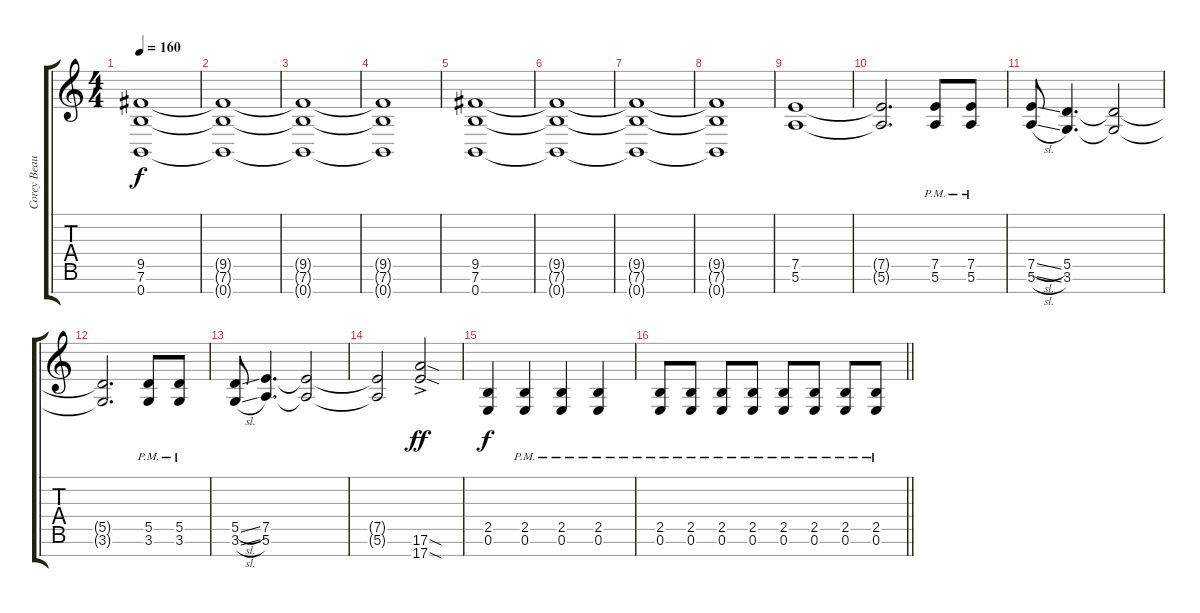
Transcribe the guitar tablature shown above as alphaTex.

\track ("Corey Beaulieu" "Corey Beau") {instrument distortionguitar}
\staff {score tabs}
\tuning (E4 B3 G3 D3 A2 E2 B1) {hide}
\ts (4 4)
\tempo 160
\clef g2
\ks c
(9.5 7.6 0.7).1{dy f} |
(9.5{t} 7.6{t} 0.7{t}).1 |
(9.5{t} 7.6{t} 0.7{t}).1 |
(9.5{t} 7.6{t} 0.7{t}).1 |
(9.5 7.6 0.7).1 |
(9.5{t} 7.6{t} 0.7{t}).1 |
(9.5{t} 7.6{t} 0.7{t}).1 |
(9.5{t} 7.6{t} 0.7{t}).1 |
(7.5 5.6).1 |
(7.5{t} 5.6{t}).2{d} (7.5{pm} 5.6{pm}).8 (7.5{pm} 5.6{pm}).8 |
(7.5{sl} 5.6{sl}).8 (5.5 3.6).4{d} (5.5{t} 3.6{t}).2 |
(5.5{t} 3.6{t}).2{d} (5.5{pm} 3.6{pm}).8 (5.5{pm} 3.6{pm}).8 |
(5.5{sl} 3.6{sl}).8 (7.5 5.6).4{d} (7.5{t} 5.6{t}).2 |
(7.5{t} 5.6{t}).2 (17.6{sod ac} 17.7{sod ac}).2{dy ff} |
(2.5 0.6).4{dy f} (2.5{pm} 0.6{pm}).4 (2.5{pm} 0.6{pm}).4 (2.5{pm} 0.6{pm}).4 |
\barLineRight lightlight
(2.5{pm} 0.6{pm}).8 (2.5{pm} 0.6{pm}).8 (2.5{pm} 0.6{pm}).8 (2.5{pm} 0.6{pm}).8 (2.5{pm} 0.6{pm}).8 (2.5{pm} 0.6{pm}).8 (2.5{pm} 0.6{pm}).8 (2.5{pm} 0.6{pm}).8
